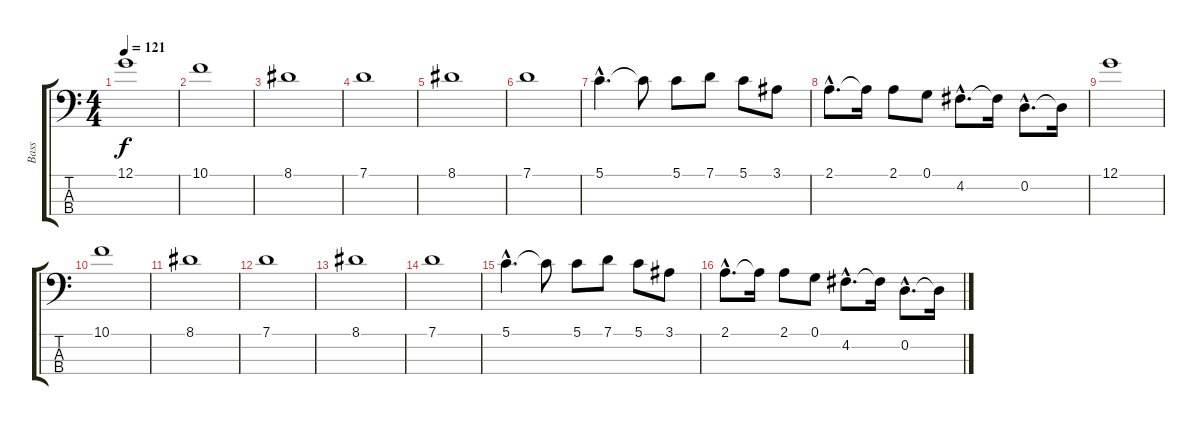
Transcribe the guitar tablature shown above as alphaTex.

\track ("Bass" "Bass") {instrument electricbasspick}
\staff {score tabs}
\tuning (G2 D2 A1 E1) {hide}
\ts (4 4)
\tempo 121
\clef f4
\ks c
12.1.1{dy f instrument synthstrings1} |
10.1.1 |
8.1.1 |
7.1.1 |
8.1.1 |
7.1.1 |
5.1{hac}.4{d} 5.1{t}.8 5.1.8 7.1.8 5.1.8 3.1.8 |
2.1{hac}.8{d} 2.1{t}.16 2.1.8 0.1.8 4.2{hac}.8{d} 4.2{t}.16 0.2{hac}.8{d} 0.2{t}.16 |
12.1.1{instrument acousticgrandpiano} |
10.1.1 |
8.1.1 |
7.1.1 |
8.1.1 |
7.1.1 |
5.1{hac}.4{d} 5.1{t}.8 5.1.8 7.1.8 5.1.8 3.1.8 |
2.1{hac}.8{d} 2.1{t}.16 2.1.8 0.1.8 4.2{hac}.8{d} 4.2{t}.16 0.2{hac}.8{d} 0.2{t}.16
